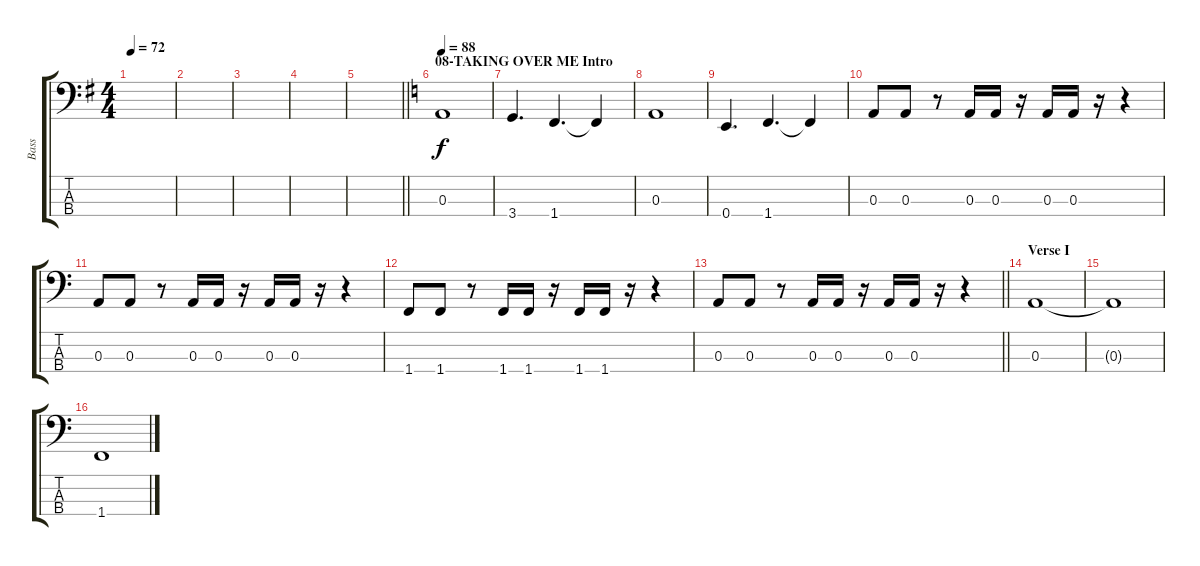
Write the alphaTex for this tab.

\track ("Bass" "Bass") {instrument electricbassfinger}
\staff {score tabs}
\tuning (G2 D2 A1 E1) {hide}
\ts (4 4)
\tempo 72
\clef f4
\ks g
|
|
|
|
\barLineRight lightlight
|
\section ("" "08-TAKING OVER ME Intro")
\tempo 88
\ks c
0.3.1{volume 8} |
3.4.4{d} 1.4.4{d} 1.4{t}.4 |
0.3.1 |
0.4.4{d} 1.4.4{d} 1.4{t}.4 |
0.3.8{volume 16} 0.3.8 r.8 0.3.16 0.3.16 r.16 0.3.16 0.3.16 r.16 r.4 |
0.3.8 0.3.8 r.8 0.3.16 0.3.16 r.16 0.3.16 0.3.16 r.16 r.4 |
1.4.8 1.4.8 r.8 1.4.16 1.4.16 r.16 1.4.16 1.4.16 r.16 r.4 |
\barLineRight lightlight
0.3.8 0.3.8 r.8 0.3.16 0.3.16 r.16 0.3.16 0.3.16 r.16 r.4 |
\section ("" "Verse I")
0.3.1{volume 9} |
0.3{t}.1 |
1.4.1
